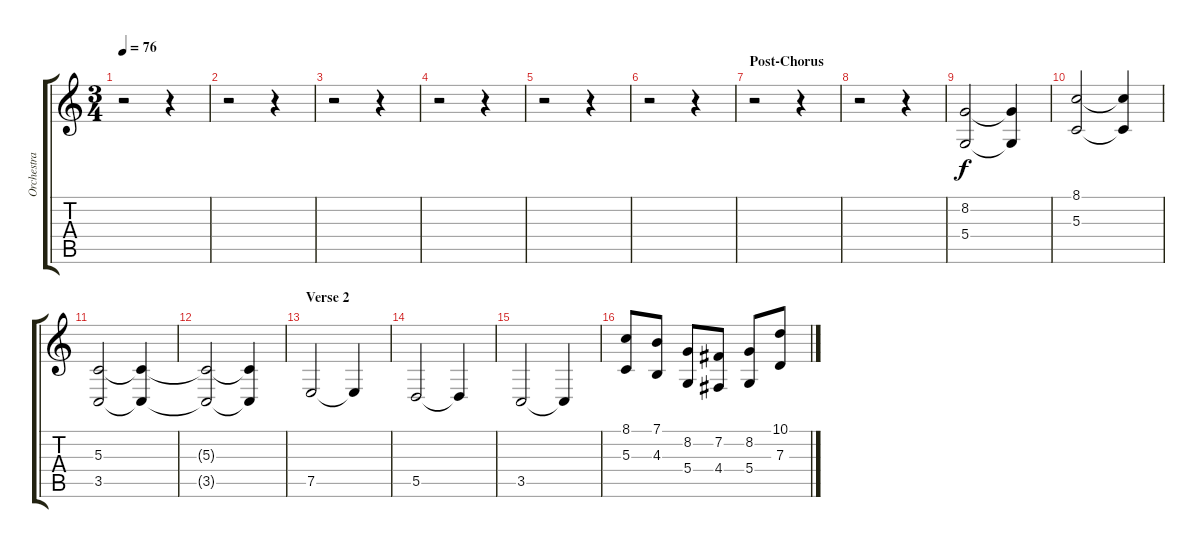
\track ("Orchestra" "Orchestra") {instrument stringensemble1}
\staff {score tabs}
\tuning (E4 B3 G3 D3 A2 E2) {hide}
\ts (3 4)
\tempo 76
\clef g2
\ks c
r.2{dy f} r.4 |
r.2 r.4 |
r.2 r.4 |
r.2 r.4 |
r.2 r.4 |
r.2 r.4 |
\section ("" "Post-Chorus")
r.2 r.4 |
r.2 r.4 |
(8.2 5.4).2 (8.2{t} 5.4{t}).4 |
(8.1 5.3).2 (8.1{t} 5.3{t}).4 |
(5.3 3.5).2 (5.3{t} 3.5{t}).4 |
(5.3{t} 3.5{t}).2 (5.3{t} 3.5{t}).4 |
\section ("" "Verse 2")
7.5.2 7.5{t}.4 |
5.5.2 5.5{t}.4 |
3.5.2 3.5{t}.4 |
(8.1 5.3).8 (7.1 4.3).8 (8.2 5.4).8 (7.2 4.4).8 (8.2 5.4).8 (10.1 7.3).8
